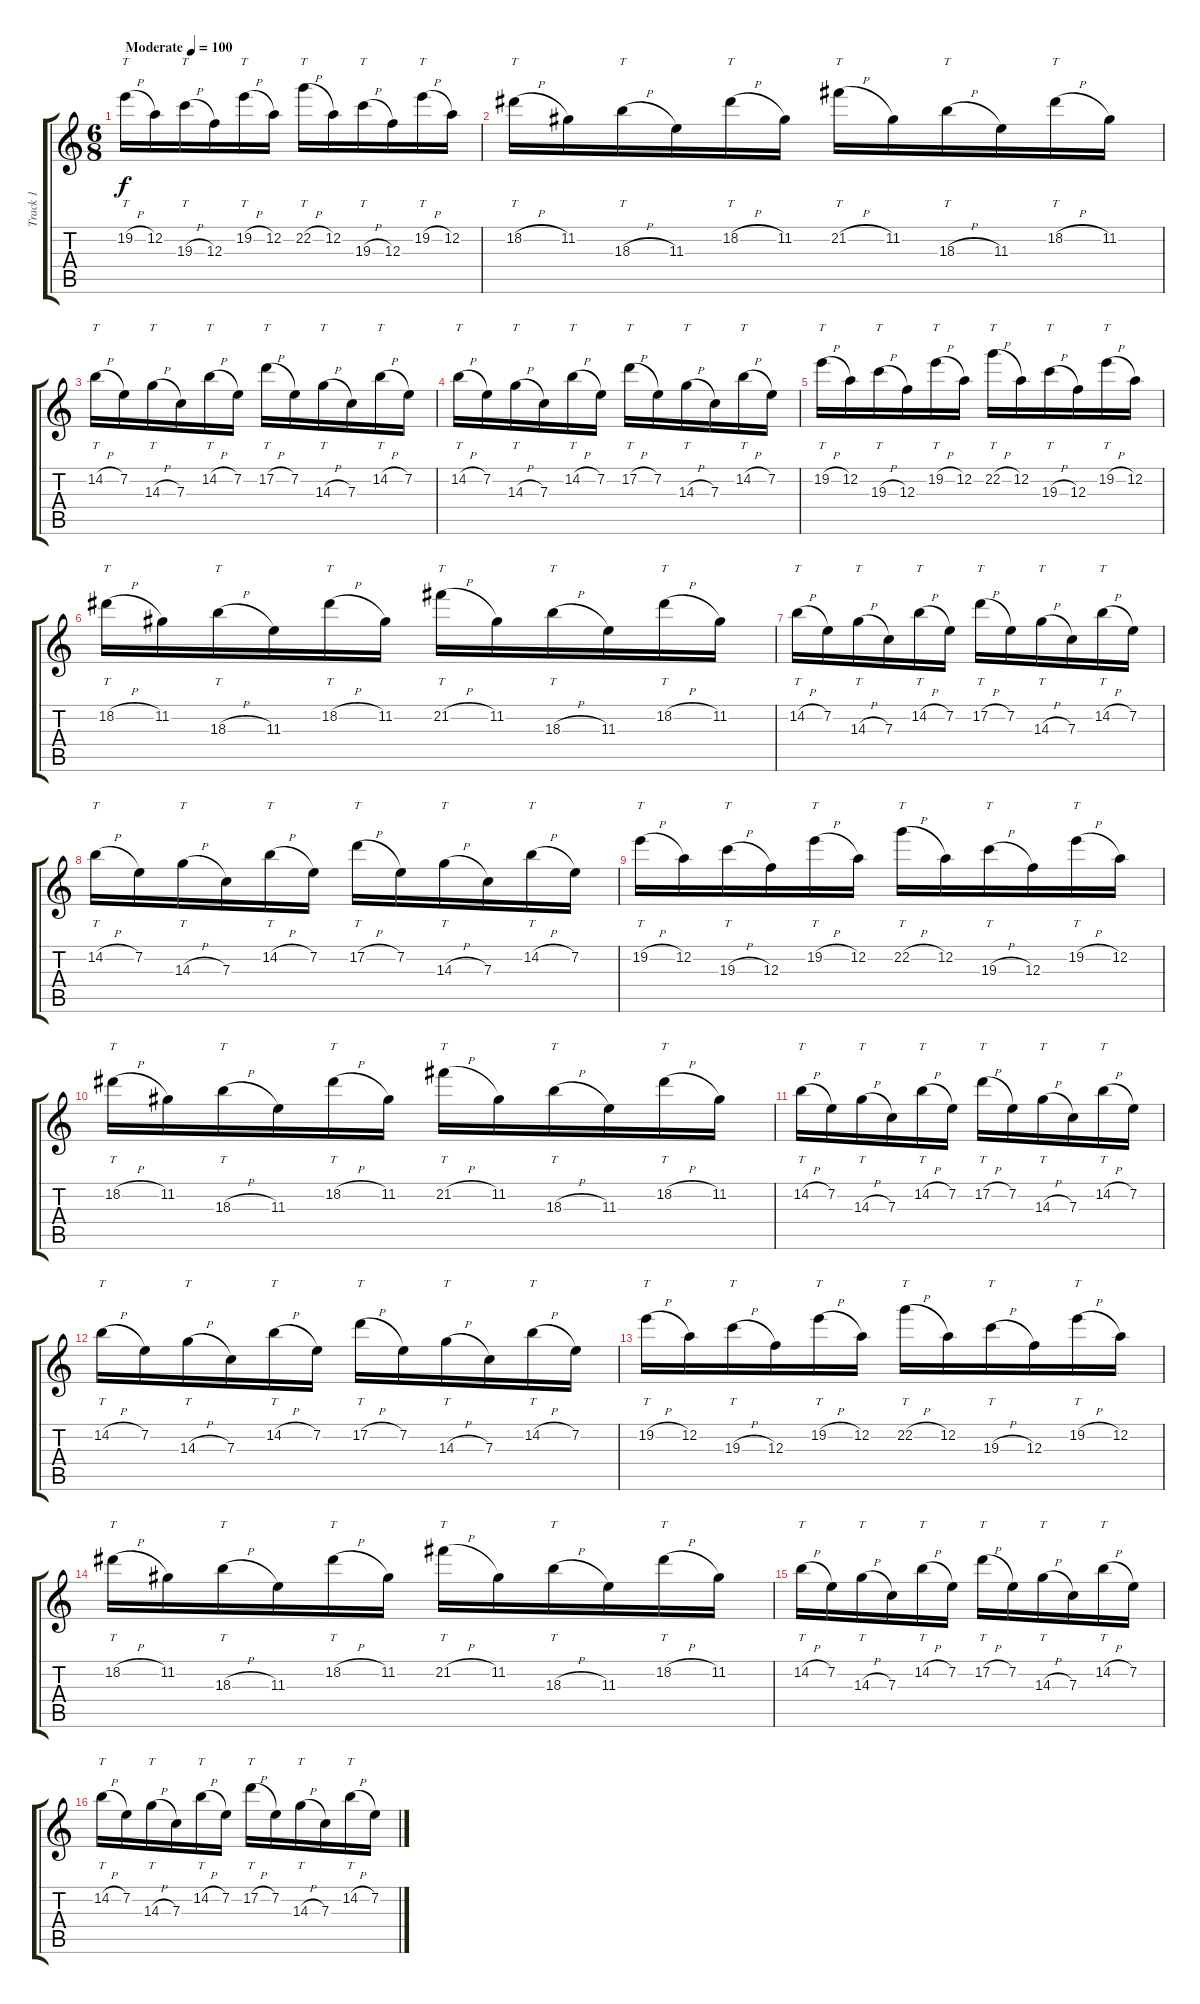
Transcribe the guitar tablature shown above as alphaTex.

\track ("Track 1" "Track 1") {instrument distortionguitar}
\staff {score tabs}
\tuning (D4 A3 F3 C3 G2 C2) {hide}
\ts (6 8)
\tempo (100 "Moderate")
\clef g2
\ks c
19.2{h}.16{tt dy f instrument distortionguitar} 12.2.16 19.3{h}.16{tt} 12.3.16 19.2{h}.16{tt} 12.2.16 22.2{h}.16{tt} 12.2.16 19.3{h}.16{tt} 12.3.16 19.2{h}.16{tt} 12.2.16 |
18.2{h}.16{tt} 11.2.16 18.3{h}.16{tt} 11.3.16 18.2{h}.16{tt} 11.2.16 21.2{h}.16{tt} 11.2.16 18.3{h}.16{tt} 11.3.16 18.2{h}.16{tt} 11.2.16 |
14.2{h}.16{tt} 7.2.16 14.3{h}.16{tt} 7.3.16 14.2{h}.16{tt} 7.2.16 17.2{h}.16{tt} 7.2.16 14.3{h}.16{tt} 7.3.16 14.2{h}.16{tt} 7.2.16 |
14.2{h}.16{tt} 7.2.16 14.3{h}.16{tt} 7.3.16 14.2{h}.16{tt} 7.2.16 17.2{h}.16{tt} 7.2.16 14.3{h}.16{tt} 7.3.16 14.2{h}.16{tt} 7.2.16 |
19.2{h}.16{tt} 12.2.16 19.3{h}.16{tt} 12.3.16 19.2{h}.16{tt} 12.2.16 22.2{h}.16{tt} 12.2.16 19.3{h}.16{tt} 12.3.16 19.2{h}.16{tt} 12.2.16 |
18.2{h}.16{tt} 11.2.16 18.3{h}.16{tt} 11.3.16 18.2{h}.16{tt} 11.2.16 21.2{h}.16{tt} 11.2.16 18.3{h}.16{tt} 11.3.16 18.2{h}.16{tt} 11.2.16 |
14.2{h}.16{tt} 7.2.16 14.3{h}.16{tt} 7.3.16 14.2{h}.16{tt} 7.2.16 17.2{h}.16{tt} 7.2.16 14.3{h}.16{tt} 7.3.16 14.2{h}.16{tt} 7.2.16 |
14.2{h}.16{tt} 7.2.16 14.3{h}.16{tt} 7.3.16 14.2{h}.16{tt} 7.2.16 17.2{h}.16{tt} 7.2.16 14.3{h}.16{tt} 7.3.16 14.2{h}.16{tt} 7.2.16 |
19.2{h}.16{tt} 12.2.16 19.3{h}.16{tt} 12.3.16 19.2{h}.16{tt} 12.2.16 22.2{h}.16{tt} 12.2.16 19.3{h}.16{tt} 12.3.16 19.2{h}.16{tt} 12.2.16 |
18.2{h}.16{tt} 11.2.16 18.3{h}.16{tt} 11.3.16 18.2{h}.16{tt} 11.2.16 21.2{h}.16{tt} 11.2.16 18.3{h}.16{tt} 11.3.16 18.2{h}.16{tt} 11.2.16 |
14.2{h}.16{tt} 7.2.16 14.3{h}.16{tt} 7.3.16 14.2{h}.16{tt} 7.2.16 17.2{h}.16{tt} 7.2.16 14.3{h}.16{tt} 7.3.16 14.2{h}.16{tt} 7.2.16 |
14.2{h}.16{tt} 7.2.16 14.3{h}.16{tt} 7.3.16 14.2{h}.16{tt} 7.2.16 17.2{h}.16{tt} 7.2.16 14.3{h}.16{tt} 7.3.16 14.2{h}.16{tt} 7.2.16 |
19.2{h}.16{tt} 12.2.16 19.3{h}.16{tt} 12.3.16 19.2{h}.16{tt} 12.2.16 22.2{h}.16{tt} 12.2.16 19.3{h}.16{tt} 12.3.16 19.2{h}.16{tt} 12.2.16 |
18.2{h}.16{tt} 11.2.16 18.3{h}.16{tt} 11.3.16 18.2{h}.16{tt} 11.2.16 21.2{h}.16{tt} 11.2.16 18.3{h}.16{tt} 11.3.16 18.2{h}.16{tt} 11.2.16 |
14.2{h}.16{tt} 7.2.16 14.3{h}.16{tt} 7.3.16 14.2{h}.16{tt} 7.2.16 17.2{h}.16{tt} 7.2.16 14.3{h}.16{tt} 7.3.16 14.2{h}.16{tt} 7.2.16 |
14.2{h}.16{tt} 7.2.16 14.3{h}.16{tt} 7.3.16 14.2{h}.16{tt} 7.2.16 17.2{h}.16{tt} 7.2.16 14.3{h}.16{tt} 7.3.16 14.2{h}.16{tt} 7.2.16
